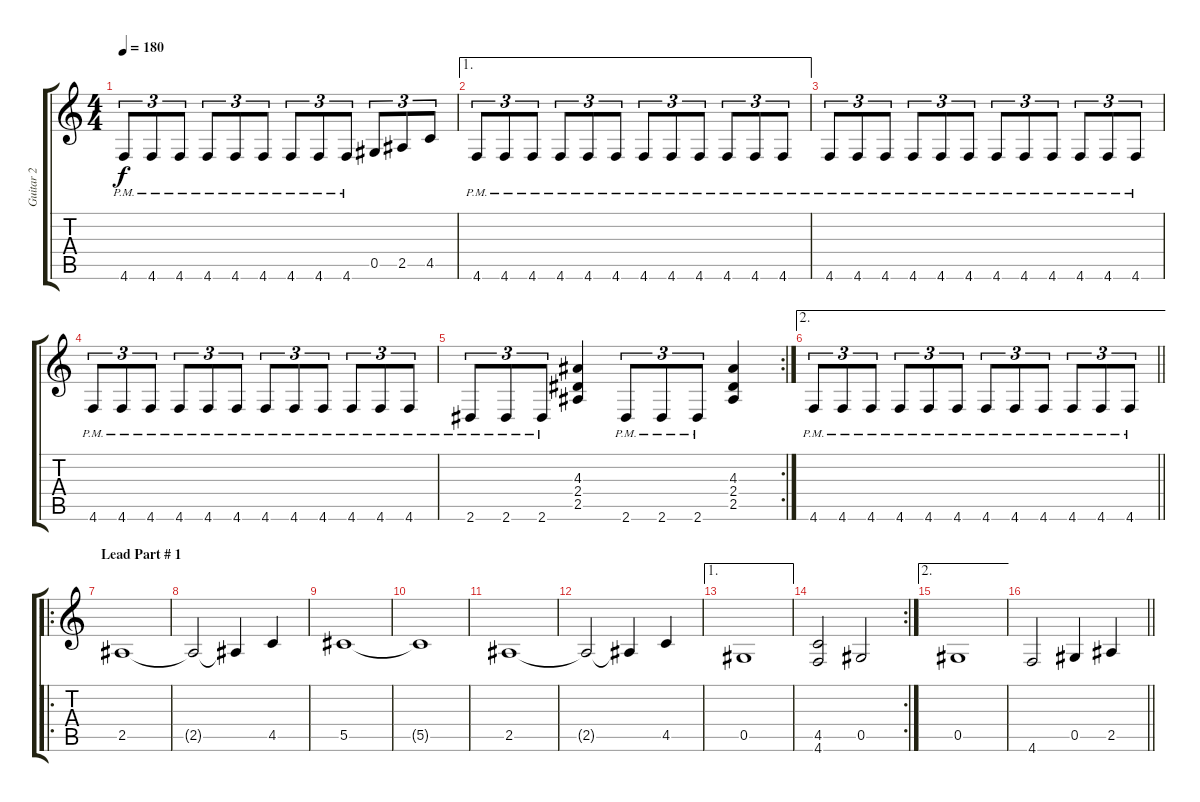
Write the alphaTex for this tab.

\track ("Guitar 2" "Guitar 2") {instrument overdrivenguitar}
\staff {score tabs}
\tuning (Eb4 Bb3 Gb3 Db3 Ab2 Db2) {hide}
\ts (4 4)
\tempo 180
\clef g2
\ks c
4.6{pm}.8{tu (3 2) dy f} 4.6{pm}.8{tu (3 2)} 4.6{pm}.8{tu (3 2)} 4.6{pm}.8{tu (3 2)} 4.6{pm}.8{tu (3 2)} 4.6{pm}.8{tu (3 2)} 4.6{pm}.8{tu (3 2)} 4.6{pm}.8{tu (3 2)} 4.6{pm}.8{tu (3 2)} 0.5.8{tu (3 2)} 2.5.8{tu (3 2)} 4.5.8{tu (3 2)} |
\ae 1
4.6{pm}.8{tu (3 2)} 4.6{pm}.8{tu (3 2)} 4.6{pm}.8{tu (3 2)} 4.6{pm}.8{tu (3 2)} 4.6{pm}.8{tu (3 2)} 4.6{pm}.8{tu (3 2)} 4.6{pm}.8{tu (3 2)} 4.6{pm}.8{tu (3 2)} 4.6{pm}.8{tu (3 2)} 4.6{pm}.8{tu (3 2)} 4.6{pm}.8{tu (3 2)} 4.6{pm}.8{tu (3 2)} |
4.6{pm}.8{tu (3 2)} 4.6{pm}.8{tu (3 2)} 4.6{pm}.8{tu (3 2)} 4.6{pm}.8{tu (3 2)} 4.6{pm}.8{tu (3 2)} 4.6{pm}.8{tu (3 2)} 4.6{pm}.8{tu (3 2)} 4.6{pm}.8{tu (3 2)} 4.6{pm}.8{tu (3 2)} 4.6{pm}.8{tu (3 2)} 4.6{pm}.8{tu (3 2)} 4.6{pm}.8{tu (3 2)} |
4.6{pm}.8{tu (3 2)} 4.6{pm}.8{tu (3 2)} 4.6{pm}.8{tu (3 2)} 4.6{pm}.8{tu (3 2)} 4.6{pm}.8{tu (3 2)} 4.6{pm}.8{tu (3 2)} 4.6{pm}.8{tu (3 2)} 4.6{pm}.8{tu (3 2)} 4.6{pm}.8{tu (3 2)} 4.6{pm}.8{tu (3 2)} 4.6{pm}.8{tu (3 2)} 4.6{pm}.8{tu (3 2)} |
\rc 2
2.6{pm}.8{tu (3 2)} 2.6{pm}.8{tu (3 2)} 2.6{pm}.8{tu (3 2)} (4.3 2.4 2.5).4 2.6{pm}.8{tu (3 2)} 2.6{pm}.8{tu (3 2)} 2.6{pm}.8{tu (3 2)} (4.3 2.4 2.5).4 |
\ae 2
\barLineRight lightlight
4.6{pm}.8{tu (3 2)} 4.6{pm}.8{tu (3 2)} 4.6{pm}.8{tu (3 2)} 4.6{pm}.8{tu (3 2)} 4.6{pm}.8{tu (3 2)} 4.6{pm}.8{tu (3 2)} 4.6{pm}.8{tu (3 2)} 4.6{pm}.8{tu (3 2)} 4.6{pm}.8{tu (3 2)} 4.6{pm}.8{tu (3 2)} 4.6{pm}.8{tu (3 2)} 4.6{pm}.8{tu (3 2)} |
\ro
\section ("" "Lead Part # 1")
2.5.1 |
2.5{t}.2 2.5{t}.4 4.5.4 |
5.5.1 |
5.5{t}.1 |
2.5.1 |
2.5{t}.2 2.5{t}.4 4.5.4 |
\ae 1
0.5.1 |
\rc 2
(4.5 4.6).2 0.5.2 |
\ae 2
0.5.1 |
\barLineRight lightlight
4.6.2 0.5.4 2.5.4
